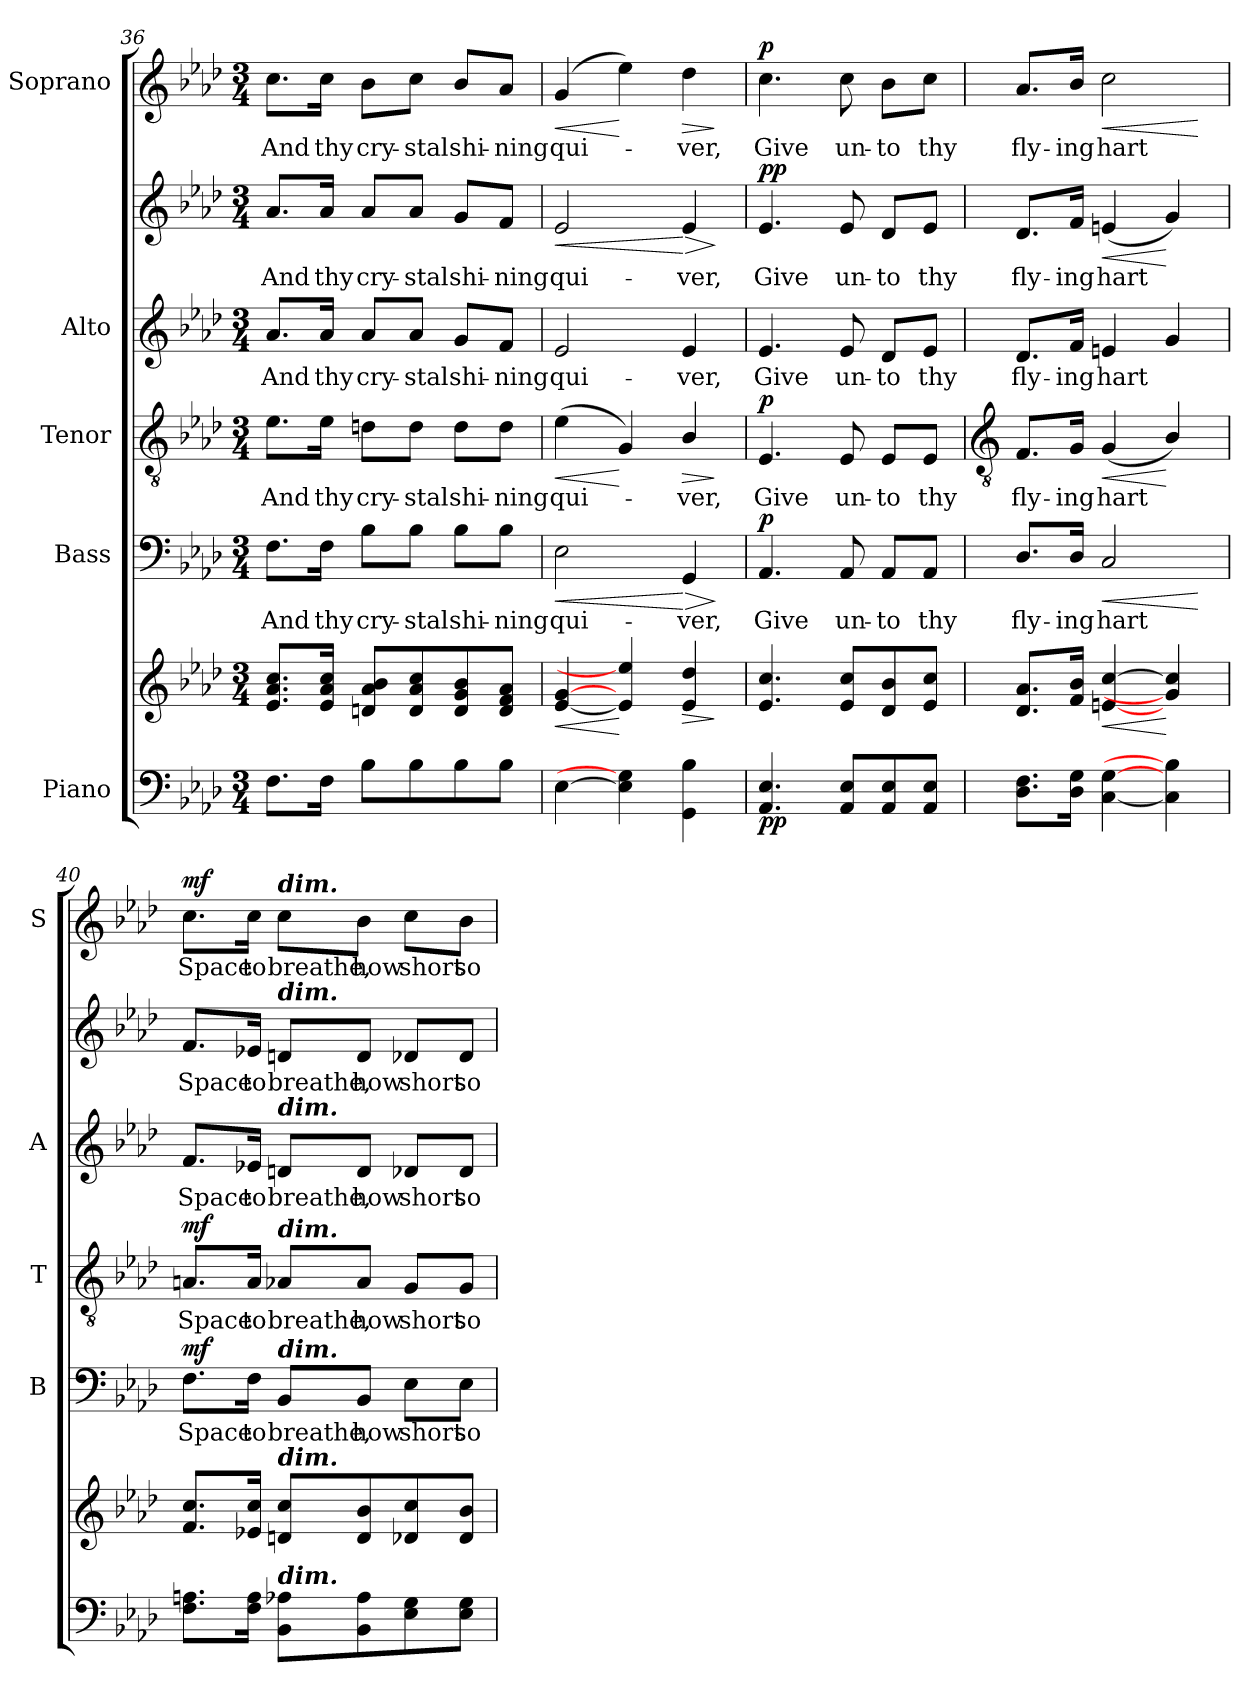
**kern	**kern	**dynam	**kern	**text	**dynam	**kern	**text	**dynam	**kern	**text	**kern	**text	**dynam	**kern	**text	**dynam
*part5	*part5	*part5	*part4	*part4	*part4	*part3	*part3	*part3	*part2	*part2	*part2	*part2	*part2	*part1	*part1	*part1
*staff7	*staff6	*staff6/7	*staff5	*staff5	*staff5	*staff4	*staff4	*staff4	*staff3	*staff3	*staff2	*staff2	*staff2/3	*staff1	*staff1	*staff1
*I"Piano	*	*	*I"Bass	*	*	*I"Tenor	*	*	*I"Alto	*	*	*	*	*I"Soprano	*	*
*	*	*	*I'B	*	*	*I'T	*	*	*I'A	*	*	*	*	*I'S	*	*
*clefF4	*clefG2	*	*clefF4	*	*	*clefGv2	*	*	*	*	*clefG2	*	*	*clefG2	*	*
*k[b-e-a-d-]	*k[b-e-a-d-]	*	*k[b-e-a-d-]	*	*	*k[b-e-a-d-]	*	*	*k[b-e-a-d-]	*	*k[b-e-a-d-]	*	*	*k[b-e-a-d-]	*	*
*A-:	*A-:	*	*A-:	*	*	*A-:	*	*	*A-:	*	*A-:	*	*	*A-:	*	*
*M3/4	*M3/4	*	*M3/4	*	*	*M3/4	*	*	*M3/4	*	*M3/4	*	*	*M3/4	*	*
=36	=36	=36	=36	=36	=36	=36	=36	=36	=36	=36	=36	=36	=36	=36	=36	=36
!	!	!	!	!LO:LY:b	!	!	!LO:LY:b	!	!	!LO:LY:b	!	!LO:LY:b	!	!	!LO:LY:b	!
8.FL	8.e- 8.a- 8.ccL	.	8.F\L	And	.	8.e-\L	And	.	8.a-/L	And	8.a-/L	And	.	8.cc\L	And	.
!	!	!	!	!LO:LY:b	!	!	!LO:LY:b	!	!	!LO:LY:b	!	!LO:LY:b	!	!	!LO:LY:b	!
16FJ	16e- 16a- 16ccJ	.	16F\Jk	thy	.	16e-\Jk	thy	.	16a-/Jk	thy	16a-/Jk	thy	.	16cc\Jk	thy	.
!	!	!	!	!LO:LY:b	!	!	!LO:LY:b	!	!	!LO:LY:b	!	!LO:LY:b	!	!	!LO:LY:b	!
8B-L	8dn 8a- 8b-L	.	8B-\L	cry-	.	8dn\L	cry-	.	8a-/L	cry-	8a-/L	cry-	.	8b-\L	cry-	.
!	!	!	!	!LO:LY:b	!	!	!LO:LY:b	!	!	!LO:LY:b	!	!LO:LY:b	!	!	!LO:LY:b	!
8B-	8d 8a- 8cc	.	8B-\J	-stal	.	8d\J	-stal	.	8a-/J	-stal	8a-/J	-stal	.	8cc\J	-stal	.
!	!	!	!	!LO:LY:b	!	!	!LO:LY:b	!	!	!LO:LY:b	!	!LO:LY:b	!	!	!LO:LY:b	!
8B-	8d/ 8g/ 8b-/	.	8B-\L	shi-	.	8d\L	shi-	.	8g/L	shi-	8g/L	shi-	.	8b-/L	shi-	.
!	!	!	!	!LO:LY:b	!	!	!LO:LY:b	!	!	!LO:LY:b	!	!LO:LY:b	!	!	!LO:LY:b	!
8B-J	8d 8f 8a-J	.	8B-\J	-ning	.	8d\J	-ning	.	8f/J	-ning	8f/J	-ning	.	8a-/J	-ning	.
=37	=37	=37	=37	=37	=37	=37	=37	=37	=37	=37	=37	=37	=37	=37	=37	=37
!	!	!LO:HP:b	!	!LO:LY:b	!LO:HP:b	!	!LO:LY:b	!LO:HP:b	!	!LO:LY:b	!	!LO:LY:b	!LO:HP:b	!	!LO:LY:b	!LO:HP:b
[4E-	[4e- [4g	<	2E-	qui-	<	(<4e-	qui-	<	2e-	qui-	2e-	qui-	<	(4g	qui-	<
4E-] 4G]	4e-] 4ee-]	[	.	.	.	4G)	.	[	.	.	.	.	.	4ee-)	.	[
!	!	!LO:HP:b	!	!LO:LY:b	!LO:HP:n=1:b	!	!LO:LY:b	!LO:HP:b	!	!LO:LY:b	!	!LO:LY:b	!LO:HP:n=1:b	!	!LO:LY:b	!LO:HP:b
4GG 4B-	4e- 4dd-	>	4GG	-ver,	[ >	4B-/	ver,	>	4e-	-ver,	4e-	-ver,	[ >	4dd-	ver,	>
.	.	]	.	.	]	.	.	]	.	.	.	.	]	.	.	]
=38	=38	=38	=38	=38	=38	=38	=38	=38	=38	=38	=38	=38	=38	=38	=38	=38
!	!	!LO:DY:b=2	!	!LO:LY:b	!	!	!LO:LY:b	!	!	!LO:LY:b	!	!LO:LY:b	!	!	!LO:LY:b	!
!	!	!LO:DY:n=1:b	!	!	!LO:DY:b	!	!	!LO:DY:b	!	!	!	!	!LO:DY:b=2	!	!	!
!	!	!	!	!	!	!	!	!	!	!	!	!	!LO:DY:n=1:b	!	!	!LO:DY:b
4.AA- 4.E-	4.e- 4.cc	p p	4.AA-	Give	p	4.E-	Give	p	4.e-	Give	4.e-	Give	p p	4.cc	Give	p
!	!	!	!	!LO:LY:b	!	!	!LO:LY:b	!	!	!LO:LY:b	!	!LO:LY:b	!	!	!LO:LY:b	!
8AA- 8E-L	8e- 8ccL	.	8AA-	un-	.	8E-	un-	.	8e-	un-	8e-	un-	.	8cc	un-	.
!	!	!	!	!LO:LY:b	!	!	!LO:LY:b	!	!	!LO:LY:b	!	!LO:LY:b	!	!	!LO:LY:b	!
8AA- 8E-	8d- 8b-	.	8AA-/L	-to	.	8E-/L	-to	.	8d-/L	-to	8d-/L	-to	.	8b-\L	-to	.
!	!	!	!	!LO:LY:b	!	!	!LO:LY:b	!	!	!LO:LY:b	!	!LO:LY:b	!	!	!LO:LY:b	!
8AA- 8E-J	8e- 8ccJ	.	8AA-/J	thy	.	8E-/J	thy	.	8e-/J	thy	8e-/J	thy	.	8cc\J	thy	.
!!LO:LB:g=z
=39	=39	=39	=39	=39	=39	=39	=39	=39	=39	=39	=39	=39	=39	=39	=39	=39
*	*	*	*	*	*	*clefGv2	*	*	*	*	*	*	*	*	*	*
!	!	!	!	!LO:LY:b	!	!	!LO:LY:b	!	!	!LO:LY:b	!	!LO:LY:b	!	!	!LO:LY:b	!
8.D-\ 8.F\L	8.d- 8.a-L	.	8.D-/L	fly-	.	8.F/L	fly-	.	8.d-/L	fly-	8.d-/L	fly-	.	8.a-/L	fly-	.
!	!	!	!	!LO:LY:b	!	!	!LO:LY:b	!	!	!LO:LY:b	!	!LO:LY:b	!	!	!LO:LY:b	!
16D-\ 16G\J	16f 16b-J	.	16D-/Jk	-ing	.	16G/Jk	-ing	.	16f/Jk	-ing	16f/Jk	-ing	.	16b-/Jk	-ing	.
!	!	!LO:HP:b	!	!LO:LY:b	!LO:HP:b	!	!LO:LY:b	!LO:HP:b	!	!LO:LY:b	!	!LO:LY:b	!LO:HP:b	!	!LO:LY:b	!LO:HP:b
[4C [4G	[4en [4cc	<	2C	hart	<	(<4G	hart	<	4en	hart	(<4en	hart	<	2cc	hart	<
4C] 4B-]	4g] 4cc]	[	.	.	.	4B-/)	.	[	4g	.	4g)	.	[	.	.	.
.	.	.	.	.	[	.	.	.	.	.	.	.	.	.	.	[
=40	=40	=40	=40	=40	=40	=40	=40	=40	=40	=40	=40	=40	=40	=40	=40	=40
!	!	!LO:DY:b=2	!	!LO:LY:b	!	!	!LO:LY:b	!	!	!LO:LY:b	!	!LO:LY:b	!	!	!LO:LY:b	!
!	!	!LO:DY:n=1:b	!	!	!LO:DY:b	!	!	!LO:DY:b	!	!	!	!	!LO:DY:b=2	!	!	!
!	!	!	!	!	!	!	!	!	!	!	!	!	!LO:DY:n=1:b	!	!	!LO:DY:b
8.F 8.AnL	8.f 8.ccL	mf mf	8.F\L	Space	mf	8.An/L	Space	mf	8.f/L	Space	8.f/L	Space	mf mf	8.cc\L	Space	mf
!	!	!	!	!LO:LY:b	!	!	!LO:LY:b	!	!	!LO:LY:b	!	!LO:LY:b	!	!	!LO:LY:b	!
16F 16AJ	16e-X 16ccJ	.	16F\Jk	to	.	16A/Jk	to	.	16e-X/Jk	to	16e-X/Jk	to	.	16cc\Jk	to	.
!	!	!	!	!	!	!	!	!	!	!	!	!	!	!LO:TX:a:Bi:t=dim.	!	!
!	!	!	!	!	!	!	!	!	!	!	!LO:TX:a:Bi:t=dim.	!	!	!	!	!
!	!	!	!	!	!	!	!	!	!LO:TX:a:Bi:t=dim.	!	!	!	!	!	!	!
!	!	!	!	!	!	!LO:TX:a:Bi:t=dim.	!	!	!	!	!	!	!	!	!	!
!	!	!	!LO:TX:a:Bi:t=dim.	!	!	!	!	!	!	!	!	!	!	!	!	!
!	!LO:TX:a:Bi:t=dim.	!	!	!	!	!	!	!	!	!	!	!	!	!	!	!
!LO:TX:a:Bi:t=dim.	!	!	!	!	!	!	!	!	!	!	!	!	!	!	!	!
!	!	!	!	!LO:LY:b	!	!	!LO:LY:b	!	!	!LO:LY:b	!	!LO:LY:b	!	!	!LO:LY:b	!
8BB- 8A-XL	8dn 8ccL	.	8BB-/L	breathe,	.	8A-X/L	breathe,	.	8dn/L	breathe,	8dn/L	breathe,	.	8cc\L	breathe,	.
!	!	!	!	!LO:LY:b	!	!	!LO:LY:b	!	!	!LO:LY:b	!	!LO:LY:b	!	!	!LO:LY:b	!
8BB- 8A-	8d 8b-	.	8BB-/J	how	.	8A-/J	how	.	8d/J	how	8d/J	how	.	8b-\J	how	.
!	!	!	!	!LO:LY:b	!	!	!LO:LY:b	!	!	!LO:LY:b	!	!LO:LY:b	!	!	!LO:LY:b	!
8E- 8G	8d-X 8cc	.	8E-\L	short	.	8G/L	short	.	8d-X/L	short	8d-X/L	short	.	8cc\L	short	.
!	!	!	!	!LO:LY:b	!	!	!LO:LY:b	!	!	!LO:LY:b	!	!LO:LY:b	!	!	!LO:LY:b	!
8E- 8GJ	8d-/ 8b-/J	.	8E-\J	so-	.	8G/J	so-	.	8d-/J	so-	8d-/J	so-	.	8b-\J	so-	.
=	=	=	=	=	=	=	=	=	=	=	=	=	=	=	=	=
*-	*-	*-	*-	*-	*-	*-	*-	*-	*-	*-	*-	*-	*-	*-	*-	*-
